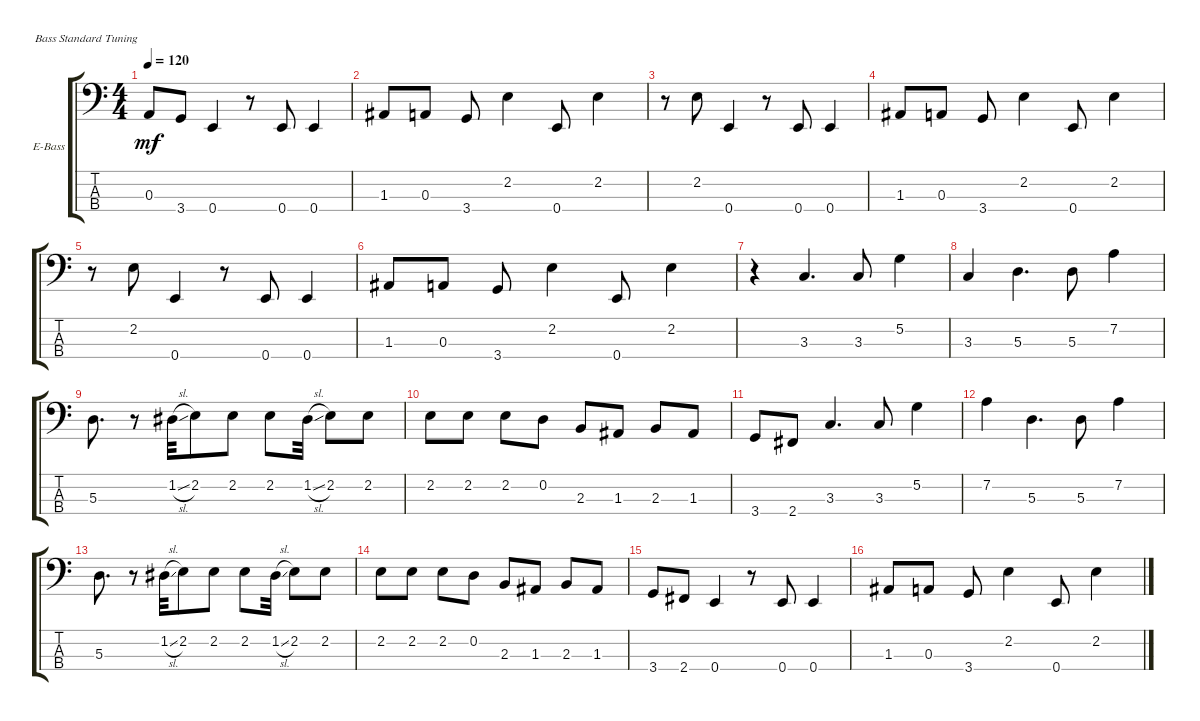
\defaultSystemsLayout 4
\bracketExtendMode groupsimilarinstruments
\firstSystemTrackNameOrientation horizontal
\otherSystemsTrackNameOrientation horizontal
\track ("Electric Bass" "E-Bass") {instrument electricbassfinger}
\staff {score tabs}
\tuning (G2 D2 A1 E1)
\ts (4 4)
\tempo 120
\clef f4
\ks c
0.3.8{dy mf} 3.4.8 0.4.4 r.8 0.4.8 0.4.4 |
1.3.8 0.3.8 3.4.8 2.2.4 0.4.8 2.2.4 |
r.8 2.2.8 0.4.4 r.8 0.4.8 0.4.4 |
1.3.8 0.3.8 3.4.8 2.2.4 0.4.8 2.2.4 |
r.8 2.2.8 0.4.4 r.8 0.4.8 0.4.4 |
1.3.8 0.3.8 3.4.8 2.2.4 0.4.8 2.2.4 |
r.4 3.3.4{d} 3.3.8 5.2.4 |
3.3.4 5.3.4{d} 5.3.8 7.2.4 |
5.3.8{d} r.8 1.2{sl}.32 2.2.8 2.2.8 2.2.8 1.2{sl}.32 2.2.8 2.2.8 |
2.2.8 2.2.8 2.2.8 0.2.8 2.3.8 1.3.8 2.3.8 1.3.8 |
3.4.8 2.4.8 3.3.4{d} 3.3.8 5.2.4 |
7.2.4 5.3.4{d} 5.3.8 7.2.4 |
5.3.8{d} r.8 1.2{sl}.32 2.2.8 2.2.8 2.2.8 1.2{sl}.32 2.2.8 2.2.8 |
2.2.8 2.2.8 2.2.8 0.2.8 2.3.8 1.3.8 2.3.8 1.3.8 |
3.4.8 2.4.8 0.4.4 r.8 0.4.8 0.4.4 |
1.3.8 0.3.8 3.4.8 2.2.4 0.4.8 2.2.4
